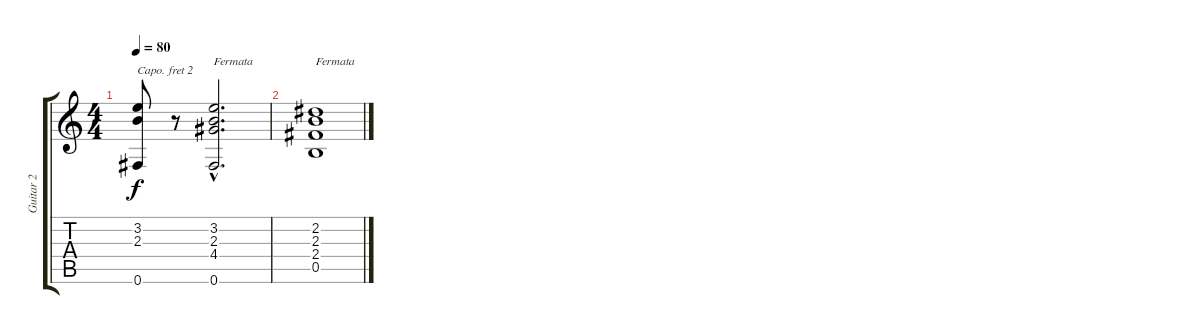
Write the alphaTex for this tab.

\track ("Guitar 2" "Guitar 2") {instrument acousticguitarnylon}
\staff {score tabs}
\capo 2
\tuning (E4 B3 G3 D3 A2 E2) {hide}
\ts (4 4)
\tempo 80
\clef g2
\ks c
(3.2 2.3 0.6).8{dy f} r.8 (3.2{hac} 2.3{hac} 4.4{hac} 0.6{hac}).2{d txt "Fermata"} |
(2.2 2.3 2.4 0.5).1{txt "Fermata"}
